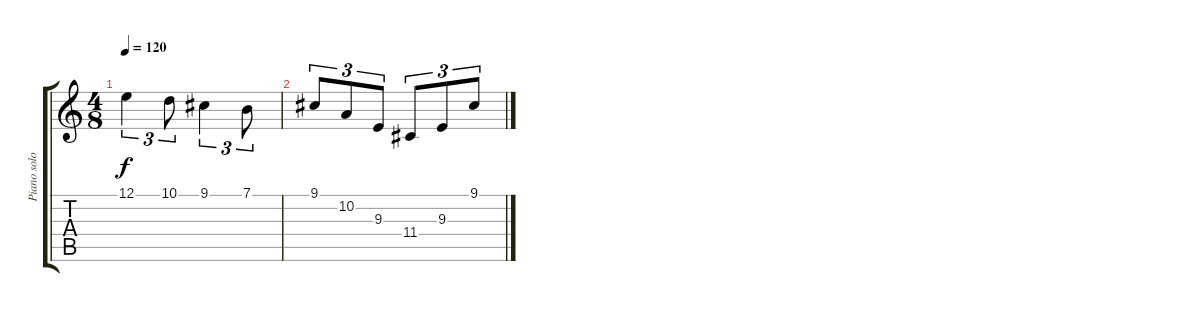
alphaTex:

\track ("Piano solo" "Piano solo") {instrument electricgrandpiano}
\staff {score tabs}
\tuning (E4 B3 G3 D3 A2 E2) {hide}
\ts (4 8)
\tempo 120
\clef g2
\ks c
12.1.4{tu (3 2) dy f volume 1} 10.1.8{tu (3 2)} 9.1.4{tu (3 2)} 7.1.8{tu (3 2)} |
9.1.8{tu (3 2)} 10.2.8{tu (3 2)} 9.3.8{tu (3 2)} 11.4.8{tu (3 2)} 9.3.8{tu (3 2)} 9.1.8{tu (3 2)}
